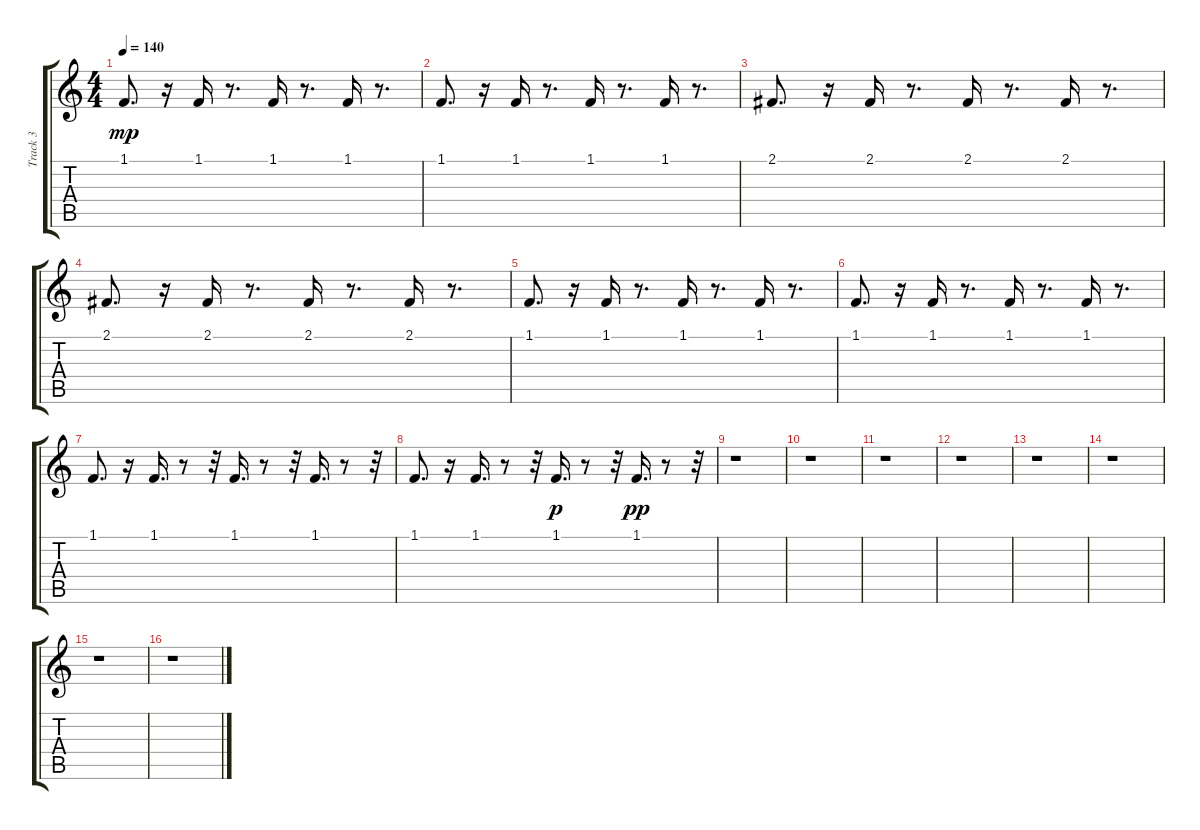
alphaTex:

\track ("Track 3" "Track 3") {instrument violin}
\staff {score tabs}
\tuning (E4 B3 G3 D3 A2 E2) {hide}
\ts (4 4)
\tempo 140
\clef g2
\ks c
1.1.8{d dy mp} r.16 1.1.16 r.8{d} 1.1.16 r.8{d} 1.1.16 r.8{d} |
1.1.8{d} r.16 1.1.16 r.8{d} 1.1.16 r.8{d} 1.1.16 r.8{d} |
2.1.8{d} r.16 2.1.16 r.8{d} 2.1.16 r.8{d} 2.1.16 r.8{d} |
2.1.8{d} r.16 2.1.16 r.8{d} 2.1.16 r.8{d} 2.1.16 r.8{d} |
1.1.8{d} r.16 1.1.16 r.8{d} 1.1.16 r.8{d} 1.1.16 r.8{d} |
1.1.8{d} r.16 1.1.16 r.8{d} 1.1.16 r.8{d} 1.1.16 r.8{d} |
1.1.8{d} r.16 1.1.16{d} r.8 r.32 1.1.16{d} r.8 r.32 1.1.16{d} r.8 r.32 |
1.1.8{d} r.16 1.1.16{d} r.8 r.32 1.1.16{d dy p} r.8 r.32 1.1.16{d dy pp} r.8 r.32 |
r.1 |
r.1 |
r.1 |
r.1 |
r.1 |
r.1 |
r.1 |
r.1
